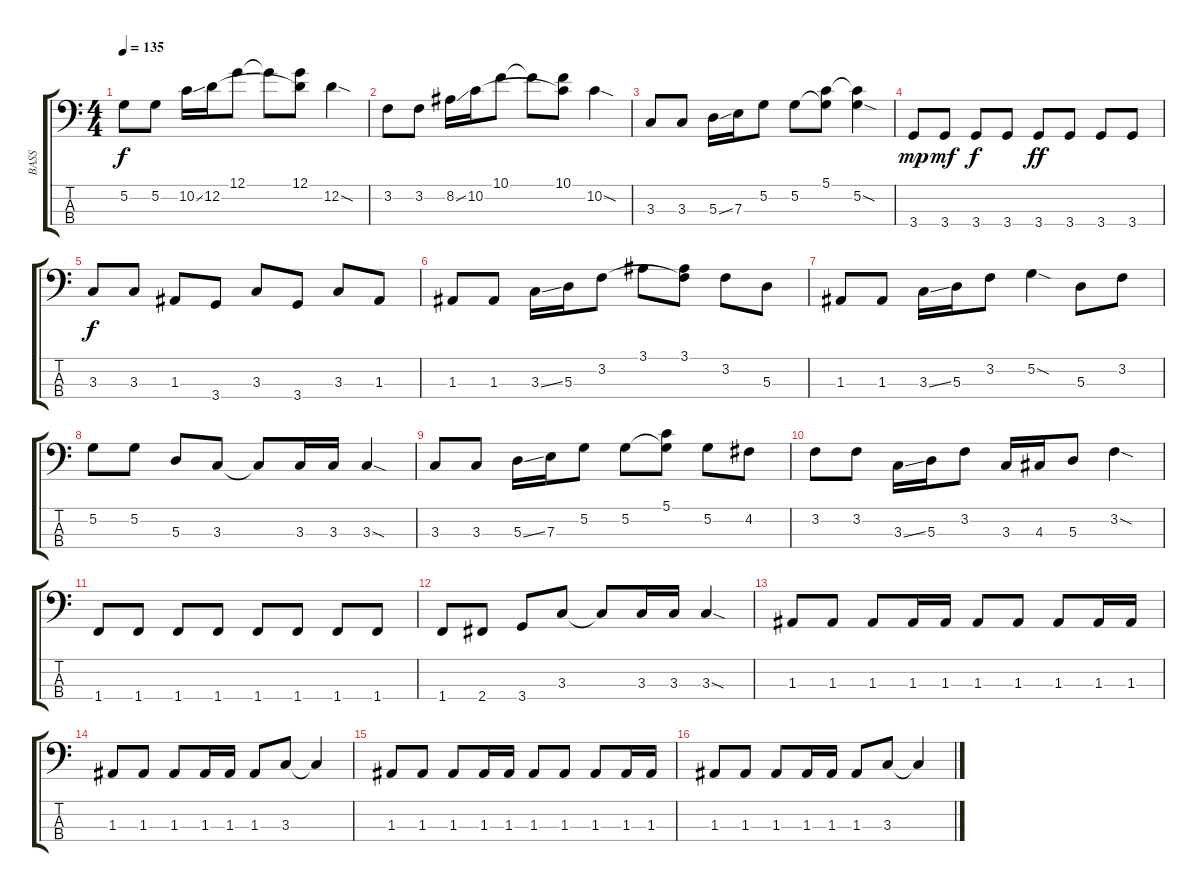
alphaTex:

\track ("BASS" "BASS") {instrument electricbasspick}
\staff {score tabs}
\tuning (G2 D2 A1 E1) {hide}
\ts (4 4)
\tempo 135
\clef f4
\ks c
5.2.8{dy f} 5.2.8 10.2{ss}.16 12.2.16 12.1.8 12.1{t}.8 (12.1 12.2{t}).8 12.2{sod}.4 |
3.2.8 3.2.8 8.2{ss}.16 10.2.16 10.1.8 10.1{t}.8 (10.1 10.2{t}).8 10.2{sod}.4 |
3.3.8 3.3.8 5.3{ss}.16 7.3.16 5.2.8 5.2.8 (5.1 5.2{t}).8 (5.1{t} 5.2{sod}).4 |
3.4.8{dy mp} 3.4.8{dy mf} 3.4.8{dy f} 3.4.8 3.4.8{dy ff} 3.4.8 3.4.8 3.4.8 |
3.3.8{dy f volume 16 instrument electricbasspick} 3.3.8 1.3.8 3.4.8 3.3.8 3.4.8 3.3.8 1.3.8 |
1.3.8 1.3.8 3.3{ss}.16 5.3.16 3.2.8 3.1.8 (3.1 3.2{t}).8 3.2.8 5.3.8 |
1.3.8 1.3.8 3.3{ss}.16 5.3.16 3.2.8 5.2{sod}.4 5.3.8 3.2.8 |
5.2.8 5.2.8 5.3.8 3.3.8 3.3{t}.8 3.3.16 3.3.16 3.3{sod}.4 |
3.3.8 3.3.8 5.3{ss}.16 7.3.16 5.2.8 5.2.8 (5.1 5.2{t}).8 5.2.8 4.2.8 |
3.2.8 3.2.8 3.3{ss}.16 5.3.16 3.2.8 3.3.16 4.3.16 5.3.8 3.2{sod}.4 |
1.4.8 1.4.8 1.4.8 1.4.8 1.4.8 1.4.8 1.4.8 1.4.8 |
1.4.8 2.4.8 3.4.8 3.3.8 3.3{t}.8 3.3.16 3.3.16 3.3{sod}.4 |
1.3.8 1.3.8 1.3.8 1.3.16 1.3.16 1.3.8 1.3.8 1.3.8 1.3.16 1.3.16 |
1.3.8 1.3.8 1.3.8 1.3.16 1.3.16 1.3.8 3.3.8 3.3{t}.4 |
1.3.8 1.3.8 1.3.8 1.3.16 1.3.16 1.3.8 1.3.8 1.3.8 1.3.16 1.3.16 |
1.3.8 1.3.8 1.3.8 1.3.16 1.3.16 1.3.8 3.3.8 3.3{t}.4
